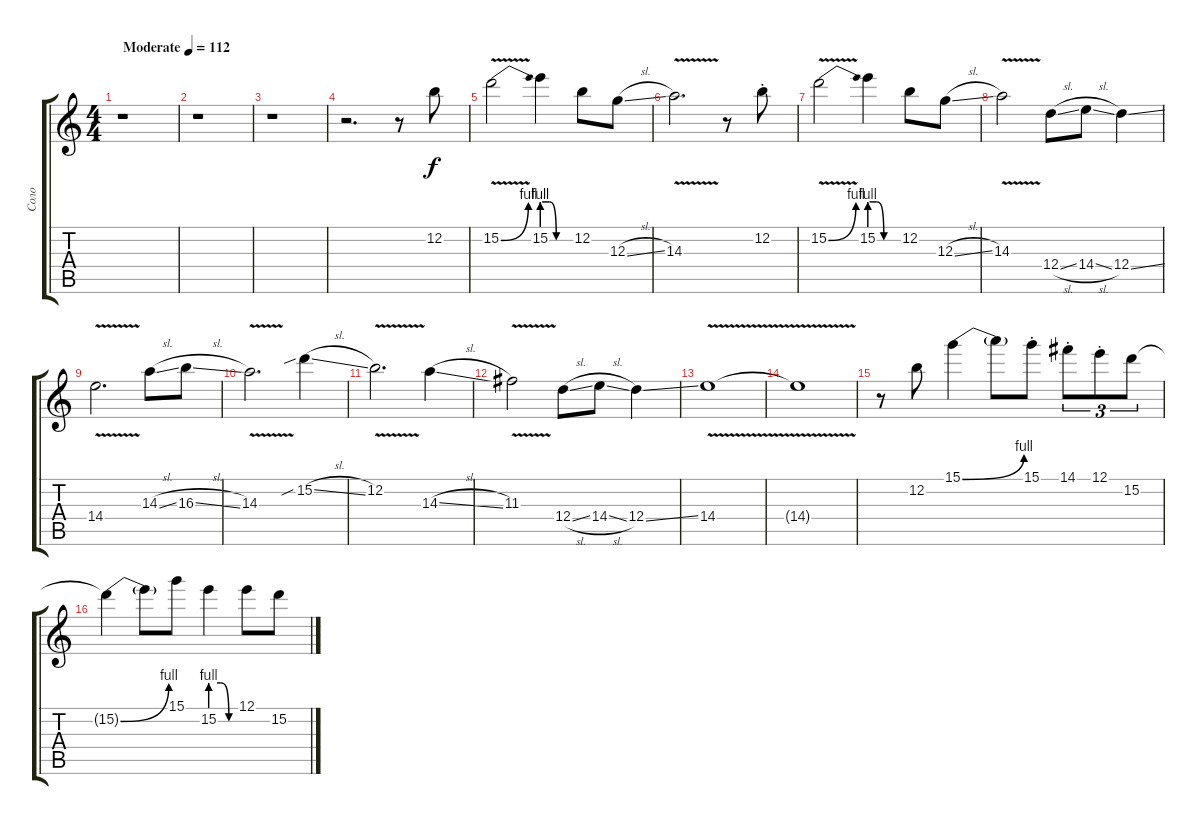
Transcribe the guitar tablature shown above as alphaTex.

\track ("Соло" "Соло") {instrument distortionguitar}
\staff {score tabs}
\tuning (E4 B3 G3 D3 A2 E2) {hide}
\ts (4 4)
\tempo (112 "Moderate")
\clef g2
\ks c
r.1{dy f instrument distortionguitar} |
r.1 |
r.1 |
r.2{d} r.8 12.2.8 |
15.2{be (bend 0 0 60 4) v}.2 15.2{be (custom 0 4 15 4 30 0 60 0)}.4 12.2.8 12.3{sl}.8 |
14.3{v}.2{d} r.8 12.2{st}.8 |
15.2{be (bend 0 0 60 4) v}.2 15.2{be (custom 0 4 15 4 30 0 60 0)}.4 12.2.8 12.3{sl}.8 |
14.3{v}.2 12.4{sl}.8 14.4{sl}.8 12.4{ss}.4 |
14.4{v}.2{d} 14.3{sl}.8 16.3{sl}.8 |
14.3{v}.2{d} 15.2{sib sl}.4 |
12.2{v}.2{d} 14.3{sl}.4 |
11.3{v}.2 12.4{sl}.8 14.4{sl}.8 12.4{ss}.4 |
14.4{v}.1 |
14.4{t}.1 |
r.8 12.2.8 15.1{be (bend 0 0 60 4)}.4 15.1{t}.8 15.1{st}.8 14.1{st}.8{tu (3 2)} 12.1{st}.8{tu (3 2)} 15.2.8{tu (3 2)} |
15.2{be (bend 0 0 60 4) t}.4 15.2{t}.8 15.1.8 15.2{be (custom 0 4 25 4 45 0 60 0)}.4 12.1.8 15.2.8
